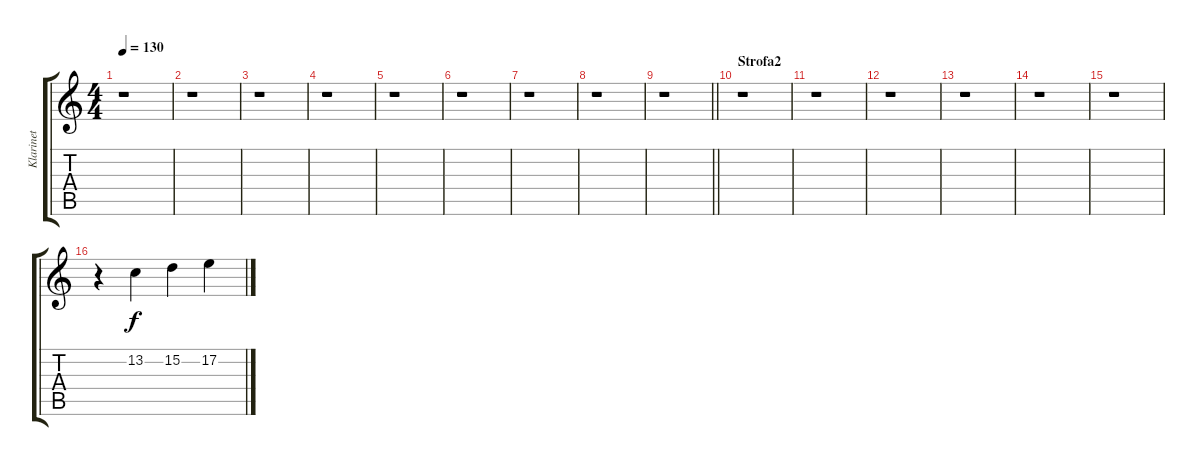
\track ("Klarinet" "Klarinet") {instrument clarinet}
\staff {score tabs}
\tuning (E4 B3 G3 D3 A2 E2) {hide}
\ts (4 4)
\tempo 130
\clef g2
\ks c
r.1{dy f} |
r.1 |
r.1 |
r.1 |
r.1 |
r.1 |
r.1 |
r.1 |
\barLineRight lightlight
r.1 |
\section ("" "Strofa2")
r.1 |
r.1 |
r.1 |
r.1 |
r.1 |
r.1 |
r.4{volume 8} 13.2.4 15.2.4 17.2.4
